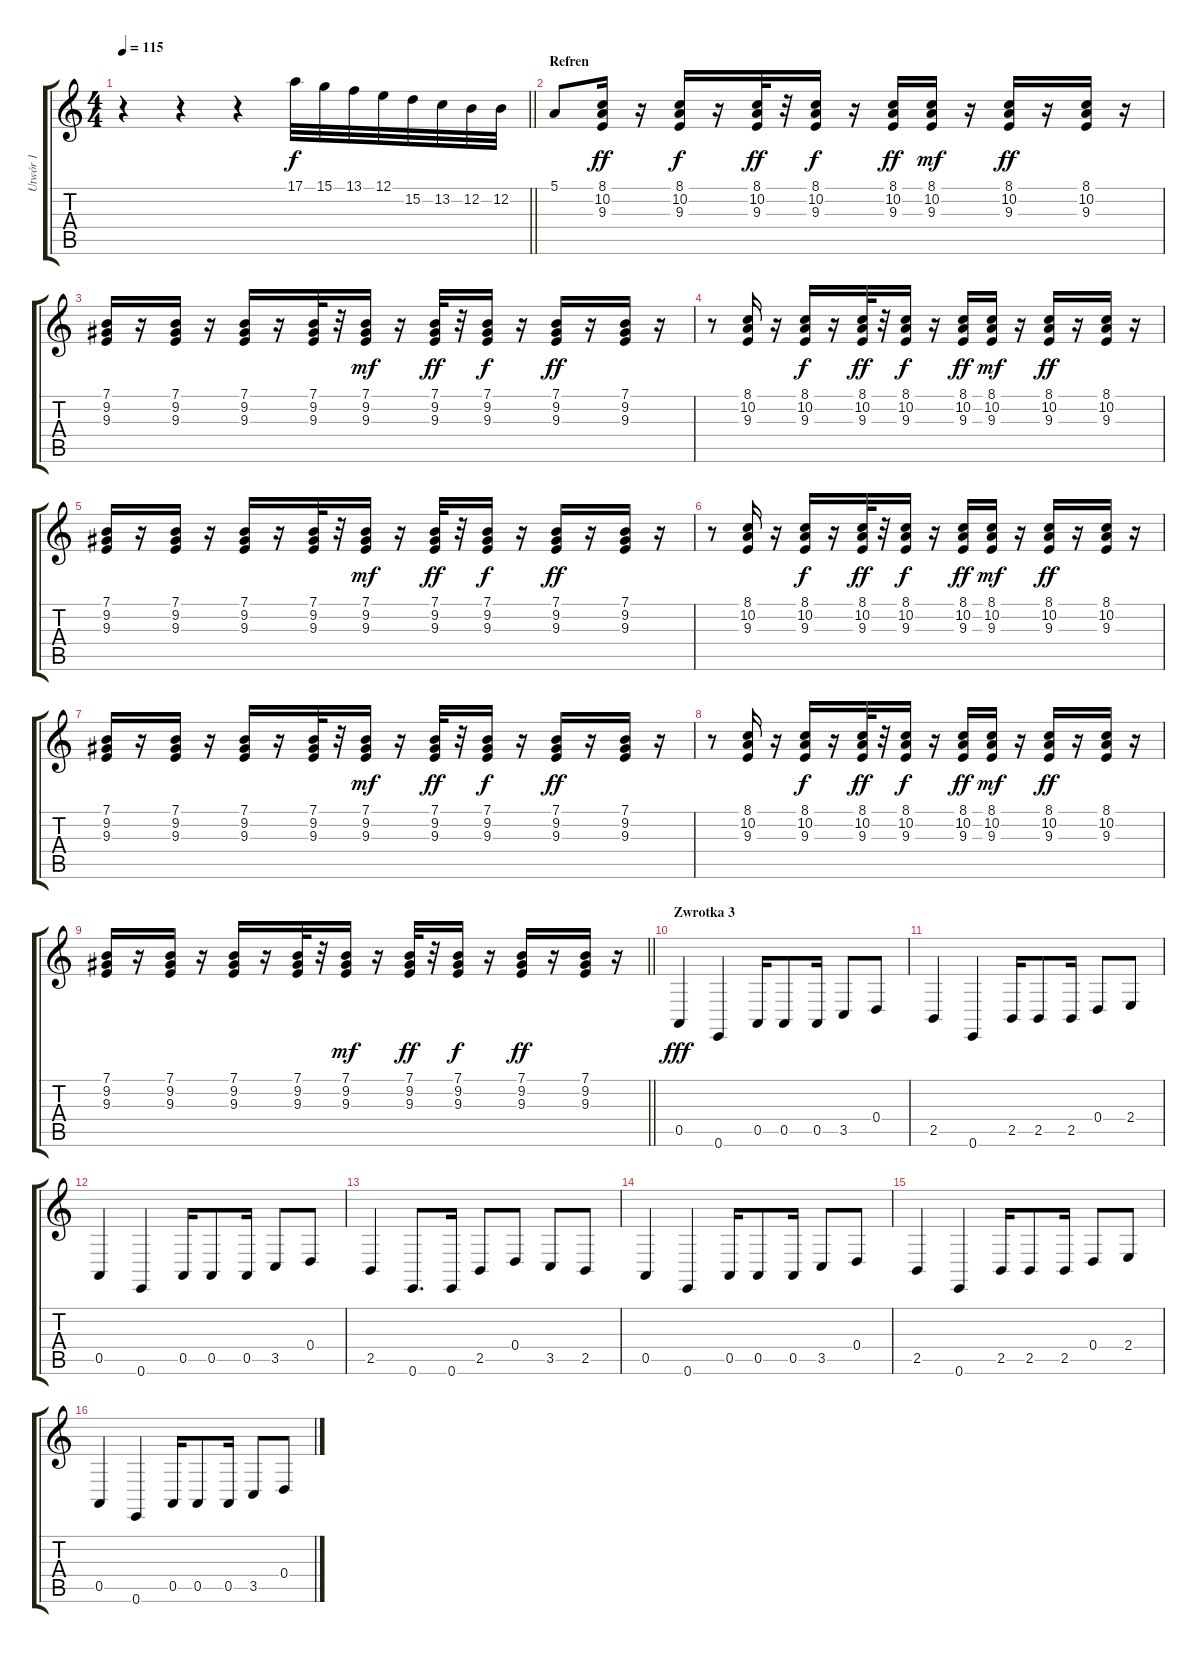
\track ("Utwór 1" "Utwór 1") {instrument acousticgrandpiano}
\staff {score tabs}
\tuning (E4 B3 G3 D3 A2 E2) {hide}
\ts (4 4)
\tempo 115
\clef g2
\barLineRight lightlight
\ks c
r.4{dy fff} r.4 r.4 17.1.32{dy f} 15.1.32 13.1.32 12.1.32 15.2.32 13.2.32 12.2.32 12.2.32 |
\section ("" "Refren")
5.1.8{volume 10} (8.1 10.2 9.3).16{dy ff} r.16 (8.1 10.2 9.3).16{dy f} r.16 (8.1 10.2 9.3).32{dy ff} r.32 (8.1 10.2 9.3).16{dy f} r.16 (8.1 10.2 9.3).16{dy ff} (8.1 10.2 9.3).16{dy mf} r.16 (8.1 10.2 9.3).16{dy ff} r.16 (8.1 10.2 9.3).16 r.16 |
(7.1 9.2 9.3).16 r.16 (7.1 9.2 9.3).16 r.16 (7.1 9.2 9.3).16 r.16 (7.1 9.2 9.3).32 r.32 (7.1 9.2 9.3).16{dy mf} r.16 (7.1 9.2 9.3).32{dy ff} r.32 (7.1 9.2 9.3).16{dy f} r.16 (7.1 9.2 9.3).16{dy ff} r.16 (7.1 9.2 9.3).16 r.16 |
r.8 (8.1 10.2 9.3).16 r.16 (8.1 10.2 9.3).16{dy f} r.16 (8.1 10.2 9.3).32{dy ff} r.32 (8.1 10.2 9.3).16{dy f} r.16 (8.1 10.2 9.3).16{dy ff} (8.1 10.2 9.3).16{dy mf} r.16 (8.1 10.2 9.3).16{dy ff} r.16 (8.1 10.2 9.3).16 r.16 |
(7.1 9.2 9.3).16 r.16 (7.1 9.2 9.3).16 r.16 (7.1 9.2 9.3).16 r.16 (7.1 9.2 9.3).32 r.32 (7.1 9.2 9.3).16{dy mf} r.16 (7.1 9.2 9.3).32{dy ff} r.32 (7.1 9.2 9.3).16{dy f} r.16 (7.1 9.2 9.3).16{dy ff} r.16 (7.1 9.2 9.3).16 r.16 |
r.8 (8.1 10.2 9.3).16 r.16 (8.1 10.2 9.3).16{dy f} r.16 (8.1 10.2 9.3).32{dy ff} r.32 (8.1 10.2 9.3).16{dy f} r.16 (8.1 10.2 9.3).16{dy ff} (8.1 10.2 9.3).16{dy mf} r.16 (8.1 10.2 9.3).16{dy ff} r.16 (8.1 10.2 9.3).16 r.16 |
(7.1 9.2 9.3).16 r.16 (7.1 9.2 9.3).16 r.16 (7.1 9.2 9.3).16 r.16 (7.1 9.2 9.3).32 r.32 (7.1 9.2 9.3).16{dy mf} r.16 (7.1 9.2 9.3).32{dy ff} r.32 (7.1 9.2 9.3).16{dy f} r.16 (7.1 9.2 9.3).16{dy ff} r.16 (7.1 9.2 9.3).16 r.16 |
r.8 (8.1 10.2 9.3).16 r.16 (8.1 10.2 9.3).16{dy f} r.16 (8.1 10.2 9.3).32{dy ff} r.32 (8.1 10.2 9.3).16{dy f} r.16 (8.1 10.2 9.3).16{dy ff} (8.1 10.2 9.3).16{dy mf} r.16 (8.1 10.2 9.3).16{dy ff} r.16 (8.1 10.2 9.3).16 r.16 |
\barLineRight lightlight
(7.1 9.2 9.3).16 r.16 (7.1 9.2 9.3).16 r.16 (7.1 9.2 9.3).16 r.16 (7.1 9.2 9.3).32 r.32 (7.1 9.2 9.3).16{dy mf} r.16 (7.1 9.2 9.3).32{dy ff} r.32 (7.1 9.2 9.3).16{dy f} r.16 (7.1 9.2 9.3).16{dy ff} r.16 (7.1 9.2 9.3).16 r.16 |
\section ("" "Zwrotka 3")
0.5.4{dy fff volume 14} 0.6.4 0.5.16 0.5.8 0.5.16 3.5.8 0.4.8 |
2.5.4 0.6.4 2.5.16 2.5.8 2.5.16 0.4.8 2.4.8 |
0.5.4 0.6.4 0.5.16 0.5.8 0.5.16 3.5.8 0.4.8 |
2.5.4 0.6.8{d} 0.6.16 2.5.8 0.4.8 3.5.8 2.5.8 |
0.5.4 0.6.4 0.5.16 0.5.8 0.5.16 3.5.8 0.4.8 |
2.5.4 0.6.4 2.5.16 2.5.8 2.5.16 0.4.8 2.4.8 |
0.5.4 0.6.4 0.5.16 0.5.8 0.5.16 3.5.8 0.4.8
